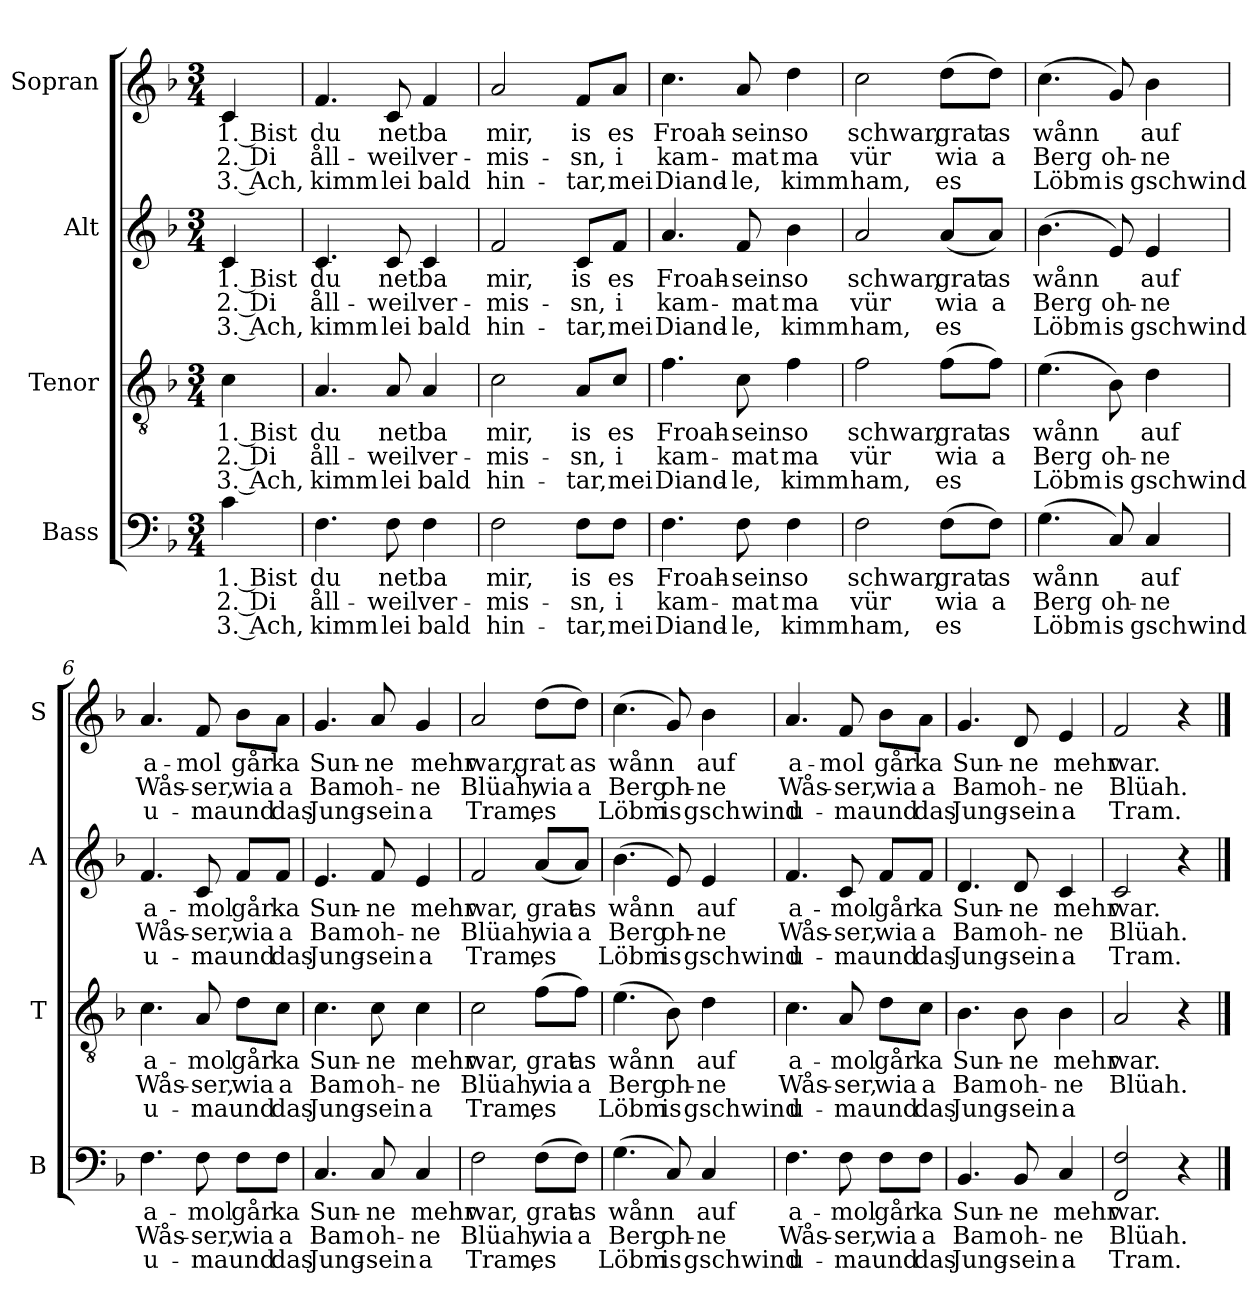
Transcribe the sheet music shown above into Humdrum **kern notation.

**kern	**text	**text	**text	**kern	**text	**text	**text	**kern	**text	**text	**text	**kern	**text	**text	**text
*part4	*part4	*part4	*part4	*part3	*part3	*part3	*part3	*part2	*part2	*part2	*part2	*part1	*part1	*part1	*part1
*staff4	*staff4	*staff4	*staff4	*staff3	*staff3	*staff3	*staff3	*staff2	*staff2	*staff2	*staff2	*staff1	*staff1	*staff1	*staff1
*I"Bass	*	*	*	*I"Tenor	*	*	*	*I"Alt	*	*	*	*I"Sopran	*	*	*
*I'B	*	*	*	*I'T	*	*	*	*I'A	*	*	*	*I'S	*	*	*
*clefF4	*	*	*	*clefGv2	*	*	*	*clefG2	*	*	*	*clefG2	*	*	*
*k[b-]	*	*	*	*k[b-]	*	*	*	*k[b-]	*	*	*	*k[b-]	*	*	*
*F:	*	*	*	*F:	*	*	*	*F:	*	*	*	*F:	*	*	*
*M3/4	*	*	*	*M3/4	*	*	*	*M3/4	*	*	*	*M3/4	*	*	*
*MM120	*	*	*	*MM120	*	*	*	*MM120	*	*	*	*MM120	*	*	*
=	=	=	=	=	=	=	=	=	=	=	=	=	=	=	=
!	!LO:LY:b	!LO:LY:b	!LO:LY:b	!	!LO:LY:b	!LO:LY:b	!LO:LY:b	!	!LO:LY:b	!LO:LY:b	!LO:LY:b	!	!LO:LY:b	!LO:LY:b	!LO:LY:b
4c\	1. Bist	2. Di	3. Ach,	4c\	1. Bist	2. Di	3. Ach,	4c/	1. Bist	2. Di	3. Ach,	4c/	1. Bist	2. Di	3. Ach,
=1	=1	=1	=1	=1	=1	=1	=1	=1	=1	=1	=1	=1	=1	=1	=1
!	!LO:LY:b	!LO:LY:b	!LO:LY:b	!	!LO:LY:b	!LO:LY:b	!LO:LY:b	!	!LO:LY:b	!LO:LY:b	!LO:LY:b	!	!LO:LY:b	!LO:LY:b	!LO:LY:b
4.F\	du	åll-	kimm	4.A/	du	åll-	kimm	4.c/	du	åll-	kimm	4.f/	du	åll-	kimm
!	!LO:LY:b	!LO:LY:b	!LO:LY:b	!	!LO:LY:b	!LO:LY:b	!LO:LY:b	!	!LO:LY:b	!LO:LY:b	!LO:LY:b	!	!LO:LY:b	!LO:LY:b	!LO:LY:b
8F\	net	-weil	lei	8A/	net	-weil	lei	8c/	net	-weil	lei	8c/	net	-weil	lei
!	!LO:LY:b	!LO:LY:b	!LO:LY:b	!	!LO:LY:b	!LO:LY:b	!LO:LY:b	!	!LO:LY:b	!LO:LY:b	!LO:LY:b	!	!LO:LY:b	!LO:LY:b	!LO:LY:b
4F\	ba	ver-	bald	4A/	ba	ver-	bald	4c/	ba	ver-	bald	4f/	ba	ver-	bald
=2	=2	=2	=2	=2	=2	=2	=2	=2	=2	=2	=2	=2	=2	=2	=2
!	!LO:LY:b	!LO:LY:b	!LO:LY:b	!	!LO:LY:b	!LO:LY:b	!LO:LY:b	!	!LO:LY:b	!LO:LY:b	!LO:LY:b	!	!LO:LY:b	!LO:LY:b	!LO:LY:b
2F\	mir,	-mis-	hin-	2c\	mir,	-mis-	hin-	2f/	mir,	-mis-	hin-	2a/	mir,	-mis-	hin-
!	!LO:LY:b	!LO:LY:b	!LO:LY:b	!	!LO:LY:b	!LO:LY:b	!LO:LY:b	!	!LO:LY:b	!LO:LY:b	!LO:LY:b	!	!LO:LY:b	!LO:LY:b	!LO:LY:b
8F\L	is	-sn,	-tar,	8A/L	is	-sn,	-tar,	8c/L	is	-sn,	-tar,	8f/L	is	-sn,	-tar,
!	!LO:LY:b	!LO:LY:b	!LO:LY:b	!	!LO:LY:b	!LO:LY:b	!LO:LY:b	!	!LO:LY:b	!LO:LY:b	!LO:LY:b	!	!LO:LY:b	!LO:LY:b	!LO:LY:b
8F\J	es	i	mei	8c/J	es	i	mei	8f/J	es	i	mei	8a/J	es	i	mei
=3	=3	=3	=3	=3	=3	=3	=3	=3	=3	=3	=3	=3	=3	=3	=3
!	!LO:LY:b	!LO:LY:b	!LO:LY:b	!	!LO:LY:b	!LO:LY:b	!LO:LY:b	!	!LO:LY:b	!LO:LY:b	!LO:LY:b	!	!LO:LY:b	!LO:LY:b	!LO:LY:b
4.F\	Froah-	kam-	Diand-	4.f\	Froah-	kam-	Diand-	4.a/	Froah-	kam-	Diand-	4.cc\	Froah-	kam-	Diand-
!	!LO:LY:b	!LO:LY:b	!LO:LY:b	!	!LO:LY:b	!LO:LY:b	!LO:LY:b	!	!LO:LY:b	!LO:LY:b	!LO:LY:b	!	!LO:LY:b	!LO:LY:b	!LO:LY:b
8F\	-sein	-mat	-le,	8c\	-sein	-mat	-le,	8f/	-sein	-mat	-le,	8a/	-sein	-mat	-le,
!	!LO:LY:b	!LO:LY:b	!LO:LY:b	!	!LO:LY:b	!LO:LY:b	!LO:LY:b	!	!LO:LY:b	!LO:LY:b	!LO:LY:b	!	!LO:LY:b	!LO:LY:b	!LO:LY:b
4F\	so	ma	kimm	4f\	so	ma	kimm	4b-\	so	ma	kimm	4dd\	so	ma	kimm
=4	=4	=4	=4	=4	=4	=4	=4	=4	=4	=4	=4	=4	=4	=4	=4
!	!LO:LY:b	!LO:LY:b	!LO:LY:b	!	!LO:LY:b	!LO:LY:b	!LO:LY:b	!	!LO:LY:b	!LO:LY:b	!LO:LY:b	!	!LO:LY:b	!LO:LY:b	!LO:LY:b
2F\	schwar,	vür	ham,	2f\	schwar,	vür	ham,	2a/	schwar,	vür	ham,	2cc\	schwar,	vür	ham,
!	!LO:LY:b	!LO:LY:b	!LO:LY:b	!	!LO:LY:b	!LO:LY:b	!LO:LY:b	!	!LO:LY:b	!LO:LY:b	!LO:LY:b	!	!LO:LY:b	!LO:LY:b	!LO:LY:b
(>8F\L	grat	wia	es	(>8f\L	grat	wia	es	(<8a/L	grat	wia	es	(>8dd\L	grat	wia	es
!	!LO:LY:b	!LO:LY:b	!	!	!LO:LY:b	!LO:LY:b	!	!	!LO:LY:b	!LO:LY:b	!	!	!LO:LY:b	!LO:LY:b	!
8F\J)	as	a	.	8f\J)	as	a	.	8a/J)	as	a	.	8dd\J)	as	a	.
!!LO:LB:g=z
=5	=5	=5	=5	=5	=5	=5	=5	=5	=5	=5	=5	=5	=5	=5	=5
!	!LO:LY:b	!LO:LY:b	!LO:LY:b	!	!LO:LY:b	!LO:LY:b	!LO:LY:b	!	!LO:LY:b	!LO:LY:b	!LO:LY:b	!	!LO:LY:b	!LO:LY:b	!LO:LY:b
(>4.G\	wånn	Berg	Löbm	(>4.e\	wånn	Berg	Löbm	(>4.b-\	wånn	Berg	Löbm	(>4.cc\	wånn	Berg	Löbm
!	!	!LO:LY:b	!LO:LY:b	!	!	!LO:LY:b	!LO:LY:b	!	!	!LO:LY:b	!LO:LY:b	!	!	!LO:LY:b	!LO:LY:b
8C/)	.	oh-	is	8B-\)	.	oh-	is	8e/)	.	oh-	is	8g/)	.	oh-	is
!	!LO:LY:b	!LO:LY:b	!LO:LY:b	!	!LO:LY:b	!LO:LY:b	!LO:LY:b	!	!LO:LY:b	!LO:LY:b	!LO:LY:b	!	!LO:LY:b	!LO:LY:b	!LO:LY:b
4C/	auf	-ne	gschwind	4d\	auf	-ne	gschwind	4e/	auf	-ne	gschwind	4b-\	auf	-ne	gschwind
!!LO:PB:g=z
=6	=6	=6	=6	=6	=6	=6	=6	=6	=6	=6	=6	=6	=6	=6	=6
!	!LO:LY:b	!LO:LY:b	!LO:LY:b	!	!LO:LY:b	!LO:LY:b	!LO:LY:b	!	!LO:LY:b	!LO:LY:b	!LO:LY:b	!	!LO:LY:b	!LO:LY:b	!LO:LY:b
4.F\	a-	Wås-	u-	4.c\	a-	Wås-	u-	4.f/	a-	Wås-	u-	4.a/	a-	Wås-	u-
!	!LO:LY:b	!LO:LY:b	!LO:LY:b	!	!LO:LY:b	!LO:LY:b	!LO:LY:b	!	!LO:LY:b	!LO:LY:b	!LO:LY:b	!	!LO:LY:b	!LO:LY:b	!LO:LY:b
8F\	-mol	-ser,	-ma	8A/	-mol	-ser,	-ma	8c/	-mol	-ser,	-ma	8f/	-mol	-ser,	-ma
!	!LO:LY:b	!LO:LY:b	!LO:LY:b	!	!LO:LY:b	!LO:LY:b	!LO:LY:b	!	!LO:LY:b	!LO:LY:b	!LO:LY:b	!	!LO:LY:b	!LO:LY:b	!LO:LY:b
8F\L	går	wia	und	8d\L	går	wia	und	8f/L	går	wia	und	8b-\L	går	wia	und
!	!LO:LY:b	!LO:LY:b	!LO:LY:b	!	!LO:LY:b	!LO:LY:b	!LO:LY:b	!	!LO:LY:b	!LO:LY:b	!LO:LY:b	!	!LO:LY:b	!LO:LY:b	!LO:LY:b
8F\J	ka	a	das	8c\J	ka	a	das	8f/J	ka	a	das	8a\J	ka	a	das
=7	=7	=7	=7	=7	=7	=7	=7	=7	=7	=7	=7	=7	=7	=7	=7
!	!LO:LY:b	!LO:LY:b	!LO:LY:b	!	!LO:LY:b	!LO:LY:b	!LO:LY:b	!	!LO:LY:b	!LO:LY:b	!LO:LY:b	!	!LO:LY:b	!LO:LY:b	!LO:LY:b
4.C/	Sun-	Bam	Jung-	4.c\	Sun-	Bam	Jung-	4.e/	Sun-	Bam	Jung-	4.g/	Sun-	Bam	Jung-
!	!LO:LY:b	!LO:LY:b	!LO:LY:b	!	!LO:LY:b	!LO:LY:b	!LO:LY:b	!	!LO:LY:b	!LO:LY:b	!LO:LY:b	!	!LO:LY:b	!LO:LY:b	!LO:LY:b
8C/	-ne	oh-	-sein	8c\	-ne	oh-	-sein	8f/	-ne	oh-	-sein	8a/	-ne	oh-	-sein
!	!LO:LY:b	!LO:LY:b	!LO:LY:b	!	!LO:LY:b	!LO:LY:b	!LO:LY:b	!	!LO:LY:b	!LO:LY:b	!LO:LY:b	!	!LO:LY:b	!LO:LY:b	!LO:LY:b
4C/	mehr	-ne	a	4c\	mehr	-ne	a	4e/	mehr	-ne	a	4g/	mehr	-ne	a
=8	=8	=8	=8	=8	=8	=8	=8	=8	=8	=8	=8	=8	=8	=8	=8
!	!LO:LY:b	!LO:LY:b	!LO:LY:b	!	!LO:LY:b	!LO:LY:b	!LO:LY:b	!	!LO:LY:b	!LO:LY:b	!LO:LY:b	!	!LO:LY:b	!LO:LY:b	!LO:LY:b
2F\	war,	Blüah,	Tram,	2c\	war,	Blüah,	Tram,	2f/	war,	Blüah,	Tram,	2a/	war,	Blüah,	Tram,
!	!LO:LY:b	!LO:LY:b	!LO:LY:b	!	!LO:LY:b	!LO:LY:b	!LO:LY:b	!	!LO:LY:b	!LO:LY:b	!LO:LY:b	!	!LO:LY:b	!LO:LY:b	!LO:LY:b
(>8F\L	grat	wia	es	(>8f\L	grat	wia	es	(<8a/L	grat	wia	es	(>8dd\L	grat	wia	es
!	!LO:LY:b	!LO:LY:b	!	!	!LO:LY:b	!LO:LY:b	!	!	!LO:LY:b	!LO:LY:b	!	!	!LO:LY:b	!LO:LY:b	!
8F\J)	as	a	.	8f\J)	as	a	.	8a/J)	as	a	.	8dd\J)	as	a	.
=9	=9	=9	=9	=9	=9	=9	=9	=9	=9	=9	=9	=9	=9	=9	=9
!	!LO:LY:b	!LO:LY:b	!LO:LY:b	!	!LO:LY:b	!LO:LY:b	!LO:LY:b	!	!LO:LY:b	!LO:LY:b	!LO:LY:b	!	!LO:LY:b	!LO:LY:b	!LO:LY:b
(>4.G\	wånn	Berg	Löbm	(>4.e\	wånn	Berg	Löbm	(>4.b-\	wånn	Berg	Löbm	(>4.cc\	wånn	Berg	Löbm
!	!	!LO:LY:b	!LO:LY:b	!	!	!LO:LY:b	!LO:LY:b	!	!	!LO:LY:b	!LO:LY:b	!	!	!LO:LY:b	!LO:LY:b
8C/)	.	oh-	is	8B-\)	.	oh-	is	8e/)	.	oh-	is	8g/)	.	oh-	is
!	!LO:LY:b	!LO:LY:b	!LO:LY:b	!	!LO:LY:b	!LO:LY:b	!LO:LY:b	!	!LO:LY:b	!LO:LY:b	!LO:LY:b	!	!LO:LY:b	!LO:LY:b	!LO:LY:b
4C/	auf	-ne	gschwind	4d\	auf	-ne	gschwind	4e/	auf	-ne	gschwind	4b-\	auf	-ne	gschwind
=10	=10	=10	=10	=10	=10	=10	=10	=10	=10	=10	=10	=10	=10	=10	=10
!	!LO:LY:b	!LO:LY:b	!LO:LY:b	!	!LO:LY:b	!LO:LY:b	!LO:LY:b	!	!LO:LY:b	!LO:LY:b	!LO:LY:b	!	!LO:LY:b	!LO:LY:b	!LO:LY:b
4.F\	a-	Wås-	u-	4.c\	a-	Wås-	u-	4.f/	a-	Wås-	u-	4.a/	a-	Wås-	u-
!	!LO:LY:b	!LO:LY:b	!LO:LY:b	!	!LO:LY:b	!LO:LY:b	!LO:LY:b	!	!LO:LY:b	!LO:LY:b	!LO:LY:b	!	!LO:LY:b	!LO:LY:b	!LO:LY:b
8F\	-mol	-ser,	-ma	8A/	-mol	-ser,	-ma	8c/	-mol	-ser,	-ma	8f/	-mol	-ser,	-ma
!	!LO:LY:b	!LO:LY:b	!LO:LY:b	!	!LO:LY:b	!LO:LY:b	!LO:LY:b	!	!LO:LY:b	!LO:LY:b	!LO:LY:b	!	!LO:LY:b	!LO:LY:b	!LO:LY:b
8F\L	går	wia	und	8d\L	går	wia	und	8f/L	går	wia	und	8b-\L	går	wia	und
!	!LO:LY:b	!LO:LY:b	!LO:LY:b	!	!LO:LY:b	!LO:LY:b	!LO:LY:b	!	!LO:LY:b	!LO:LY:b	!LO:LY:b	!	!LO:LY:b	!LO:LY:b	!LO:LY:b
8F\J	ka	a	das	8c\J	ka	a	das	8f/J	ka	a	das	8a\J	ka	a	das
!!LO:LB:g=z
=11	=11	=11	=11	=11	=11	=11	=11	=11	=11	=11	=11	=11	=11	=11	=11
!	!LO:LY:b	!LO:LY:b	!LO:LY:b	!	!LO:LY:b	!LO:LY:b	!LO:LY:b	!	!LO:LY:b	!LO:LY:b	!LO:LY:b	!	!LO:LY:b	!LO:LY:b	!LO:LY:b
4.BB-/	Sun-	Bam	Jung-	4.B-\	Sun-	Bam	Jung-	4.d/	Sun-	Bam	Jung-	4.g/	Sun-	Bam	Jung-
!	!LO:LY:b	!LO:LY:b	!LO:LY:b	!	!LO:LY:b	!LO:LY:b	!LO:LY:b	!	!LO:LY:b	!LO:LY:b	!LO:LY:b	!	!LO:LY:b	!LO:LY:b	!LO:LY:b
8BB-/	-ne	oh-	-sein	8B-\	-ne	oh-	-sein	8d/	-ne	oh-	-sein	8d/	-ne	oh-	-sein
!	!LO:LY:b	!LO:LY:b	!LO:LY:b	!	!LO:LY:b	!LO:LY:b	!LO:LY:b	!	!LO:LY:b	!LO:LY:b	!LO:LY:b	!	!LO:LY:b	!LO:LY:b	!LO:LY:b
4C/	mehr	-ne	a	4B-\	mehr	-ne	a	4c/	mehr	-ne	a	4e/	mehr	-ne	a
=12	=12	=12	=12	=12	=12	=12	=12	=12	=12	=12	=12	=12	=12	=12	=12
!	!LO:LY:b	!LO:LY:b	!LO:LY:b	!	!LO:LY:b	!LO:LY:b	!	!	!LO:LY:b	!LO:LY:b	!LO:LY:b	!	!LO:LY:b	!LO:LY:b	!LO:LY:b
2FF/ 2F/	war.	Blüah.	Tram.	2A/	war.	Blüah.	.	2c/	war.	Blüah.	Tram.	2f/	war.	Blüah.	Tram.
4r	.	.	.	4r	.	.	.	4r	.	.	.	4r	.	.	.
==	==	==	==	==	==	==	==	==	==	==	==	==	==	==	==
*-	*-	*-	*-	*-	*-	*-	*-	*-	*-	*-	*-	*-	*-	*-	*-
